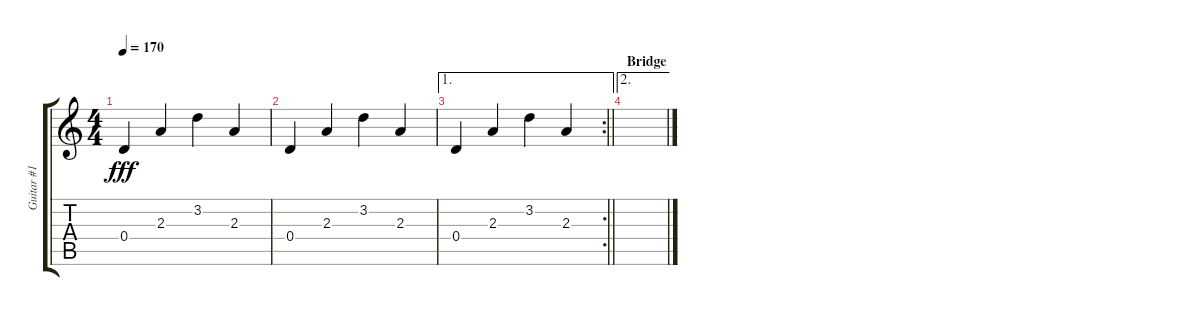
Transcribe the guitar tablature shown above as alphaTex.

\track ("Guitar #1" "Guitar #1") {instrument electricguitarclean}
\staff {score tabs}
\tuning (E4 B3 G3 D3 A2 E2) {hide}
\ts (4 4)
\tempo 170
\clef g2
\ks c
0.4.4{dy fff} 2.3.4 3.2.4 2.3.4 |
0.4.4 2.3.4 3.2.4 2.3.4 |
\ae 1
\rc 2
\barLineRight lightlight
0.4.4 2.3.4 3.2.4 2.3.4 |
\ae 2
\section ("" "Bridge")
